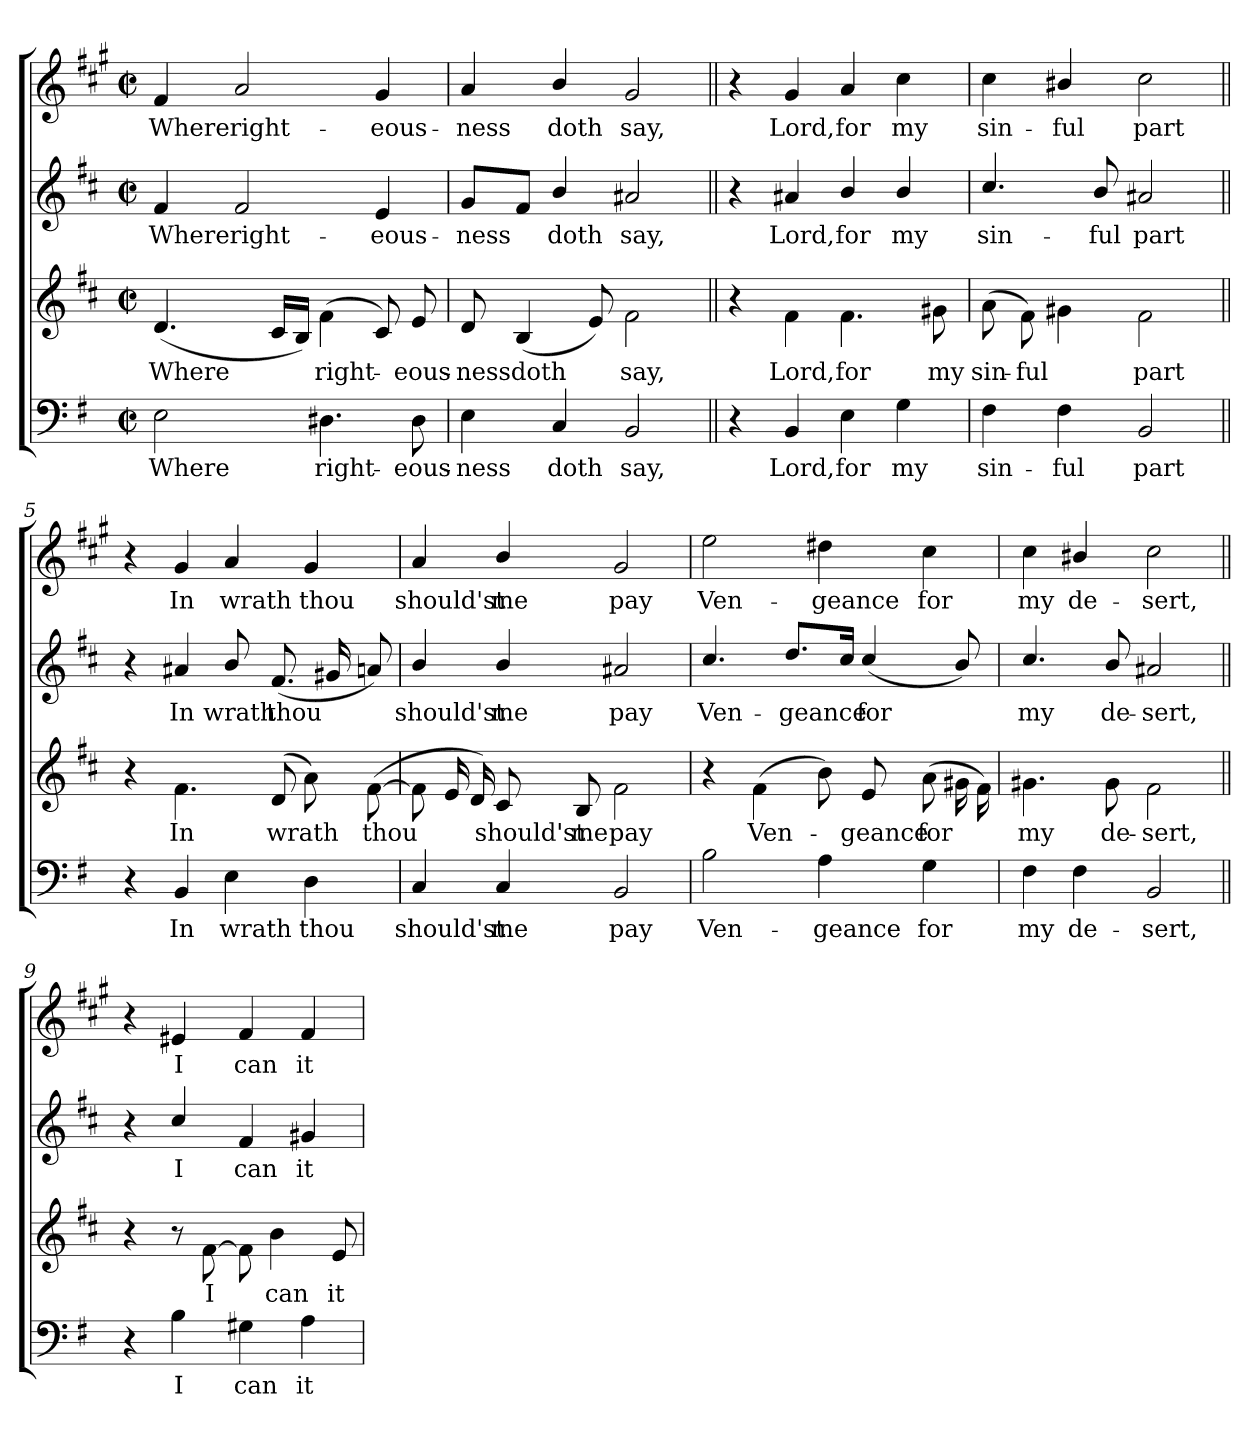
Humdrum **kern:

**kern	**text	**kern	**text	**kern	**text	**kern	**text
*part4	*part4	*part3	*part3	*part2	*part2	*part1	*part1
*staff4	*staff4	*staff3	*staff3	*staff2	*staff2	*staff1	*staff1
*clefF4	*	*clefG2	*	*clefG2	*	*clefG2	*
*	*	*ITrd4c7	*	*ITrd4c7	*	*ITrd1c2	*
*k[f#]	*	*k[f#]	*	*k[f#]	*	*k[f#]	*
*G:	*	*G:	*	*G:	*	*G:	*
*M2/2	*	*M2/2	*	*M2/2	*	*M2/2	*
*met(c|)	*	*met(c|)	*	*met(c|)	*	*met(c|)	*
=1	=1	=1	=1	=1	=1	=1	=1
2E\	Where	(<4.G/	Where	4B/	Where	4e/	Where
.	.	.	.	2B/	right-	2g/	right-
.	.	16F#/LL	.	.	.	.	.
.	.	16E/JJ)	.	.	.	.	.
4.D#X\	right-	(>4B\	right-	.	.	.	.
.	.	8F#/)	.	4A/	-eous-	4f#/	-eous-
8D#\	-eous-	8A/	-eous-	.	.	.	.
=2	=2	=2	=2	=2	=2	=2	=2
4E\	-ness	8G/	-ness	8c/L	-ness	4g/	-ness
.	.	(<4E/	doth	8B/J	.	.	.
4C/	doth	.	.	4e/	doth	4a/	doth
.	.	8A/)	.	.	.	.	.
2BB/	say,	2B\	say,	2d#X/	say,	2f#/	say,
=3||	=3||	=3||	=3||	=3||	=3||	=3||	=3||
4r	.	4r	.	4r	.	4r	.
4BB/	Lord,	4B\	Lord,	4d#X/	Lord,	4f#/	Lord,
4E\	for	4.B\	for	4e/	for	4g/	for
4G\	my	.	.	4e/	my	4b\	my
.	.	8c#X\	my	.	.	.	.
=4	=4	=4	=4	=4	=4	=4	=4
4F#\	sin-	(8d\	sin-	4.f#/	sin-	4b\	sin-
.	.	8B\)	-ful	.	.	.	.
4F#\	-ful	4c#X\	.	.	.	4a#X/	-ful
.	.	.	.	8e/	-ful	.	.
2BB/	part	2B\	part	2d#X/	part	2b\	part
!!LO:LB:g=z
=5||	=5||	=5||	=5||	=5||	=5||	=5||	=5||
4r	.	4r	.	4r	.	4r	.
4BB/	In	4.B\	In	4d#X/	In	4f#/	In
4E\	wrath	.	.	8e/	wrath	4g/	wrath
.	.	(<8G/	wrath	(>8.B/	thou	.	.
4D\	thou	8d\)	.	.	.	4f#/	thou
.	.	.	.	16c#X/	.	.	.
.	.	(<[8B\	thou	8dn/)	.	.	.
=6	=6	=6	=6	=6	=6	=6	=6
4C/	should'st	8B\]	.	4e/	should'st	4g/	should'st
.	.	16A/	.	.	.	.	.
.	.	16G/)	.	.	.	.	.
4C/	me	8F#/	should'st	4e/	me	4a/	me
.	.	8E/	me	.	.	.	.
2BB/	pay	2B\	pay	2d#X/	pay	2f#/	pay
=7	=7	=7	=7	=7	=7	=7	=7
2B\	Ven-	4r	.	4.f#/	Ven-	2dd\	Ven-
.	.	(>4B\	Ven-	.	.	.	.
.	.	.	.	8.g/L	-geance	.	.
4A\	-geance	8e\)	.	.	.	4cc#X\	-geance
.	.	.	.	16f#/Jk	.	.	.
.	.	8A/	-geance	(>4f#/	for	.	.
4G\	for	(>8d\	for	.	.	4b\	for
.	.	16c#X\	.	8e/)	.	.	.
.	.	16B\)	.	.	.	.	.
=8	=8	=8	=8	=8	=8	=8	=8
4F#\	my	4.c#X\	my	4.f#/	my	4b\	my
4F#\	de-	.	.	.	.	4a#X/	de-
.	.	8c#\	de-	8e/	de-	.	.
2BB/	-sert,	2B\	-sert,	2d#X/	-sert,	2b\	-sert,
!!LO:LB:g=z
=9||	=9||	=9||	=9||	=9||	=9||	=9||	=9||
4r	.	4r	.	4r	.	4r	.
4B\	I	8r	.	4f#/	I	4d#X/	I
.	.	[8B\	I	.	.	.	.
4G#X\	can	8B\]	.	4B/	can	4e/	can
.	.	4e\	can	.	.	.	.
4A\	it	.	.	4c#X/	it	4e/	it
.	.	8A/	it	.	.	.	.
=	=	=	=	=	=	=	=
*-	*-	*-	*-	*-	*-	*-	*-
